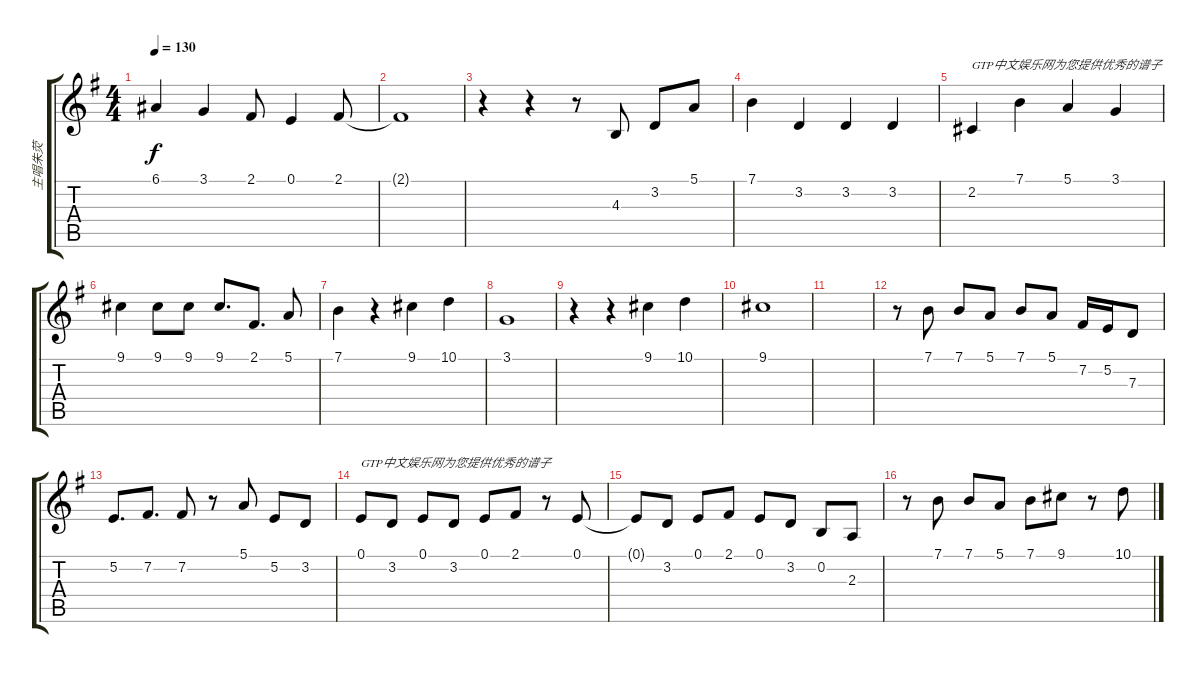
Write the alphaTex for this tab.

\track ("主唱朱荧" "主唱朱荧") {instrument oboe}
\staff {score tabs}
\tuning (E4 B3 G3 D3 A2 E2) {hide}
\ts (4 4)
\tempo 130
\clef g2
\ks g
6.1.4{dy f} 3.1.4 2.1.8 0.1.4 2.1.8 |
2.1{t}.1 |
r.4 r.4 r.8 4.3.8 3.2.8 5.1.8 |
7.1.4 3.2.4 3.2.4 3.2.4 |
2.2.4{txt "GTP中文娱乐网为您提供优秀的谱子"} 7.1.4 5.1.4 3.1.4 |
9.1.4 9.1.8 9.1.8 9.1.8{d} 2.1.8{d} 5.1.8 |
7.1.4 r.4 9.1.4 10.1.4 |
3.1.1 |
r.4 r.4 9.1.4 10.1.4 |
9.1.1 |
|
r.8 7.1.8 7.1.8 5.1.8 7.1.8 5.1.8 7.2.16 5.2.16 7.3.8 |
5.2.8{d} 7.2.8{d} 7.2.8 r.8 5.1.8 5.2.8 3.2.8 |
0.1.8{txt "GTP中文娱乐网为您提供优秀的谱子"} 3.2.8 0.1.8 3.2.8 0.1.8 2.1.8 r.8 0.1.8 |
0.1{t}.8 3.2.8 0.1.8 2.1.8 0.1.8 3.2.8 0.2.8 2.3.8 |
r.8 7.1.8 7.1.8 5.1.8 7.1.8 9.1.8 r.8 10.1.8
